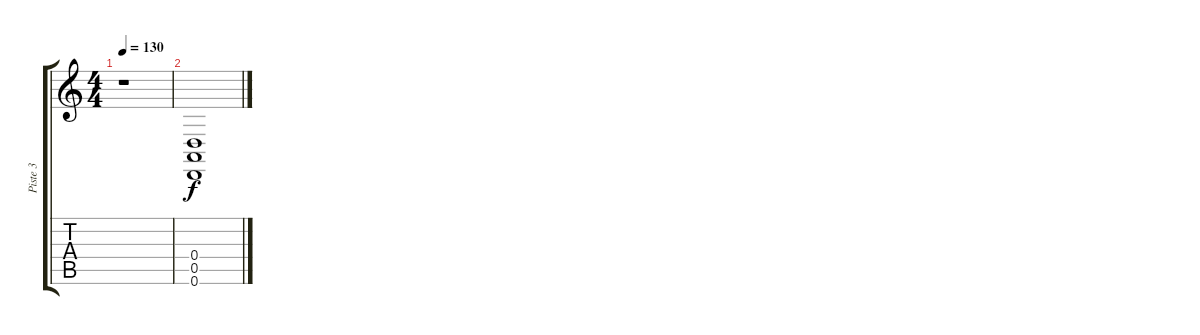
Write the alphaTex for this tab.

\track ("Piste 3" "Piste 3") {instrument violin}
\staff {score tabs}
\tuning (E4 B3 G3 D3 A2 D2) {hide}
\ts (4 4)
\tempo 130
\clef g2
\ks c
r.1{dy f} |
(0.4 0.5 0.6).1{instrument distortionguitar}
